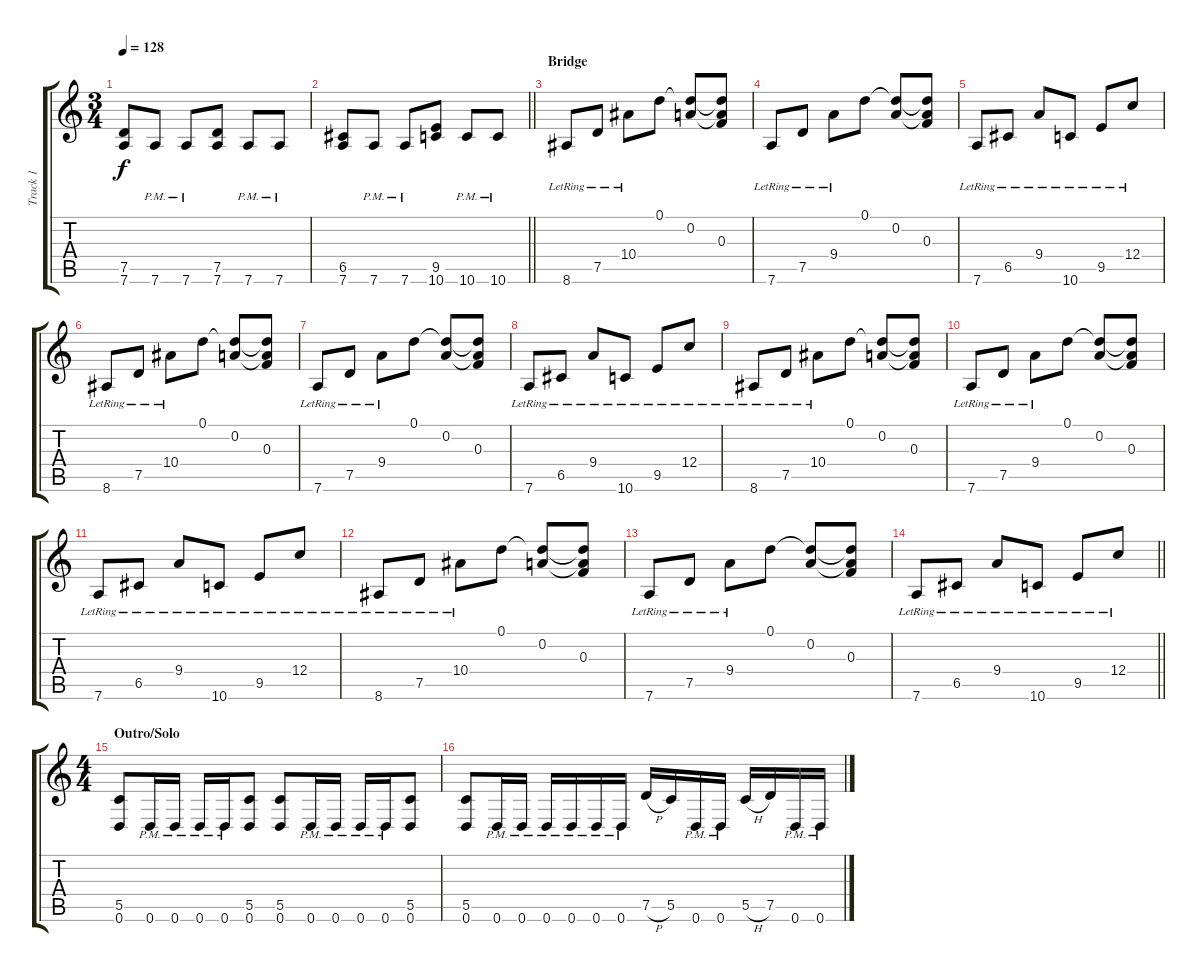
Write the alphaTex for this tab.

\track ("Track 1" "Track 1") {instrument distortionguitar}
\staff {score tabs}
\tuning (D4 A3 F3 C3 G2 D2) {hide}
\ts (3 4)
\tempo 128
\clef g2
\ks c
(7.5 7.6).8{dy f} 7.6{pm}.8 7.6{pm}.8 (7.5 7.6).8 7.6{pm}.8 7.6{pm}.8 |
\barLineRight lightlight
(6.5 7.6).8 7.6{pm}.8 7.6{pm}.8 (9.5 10.6).8 10.6{pm}.8 10.6{pm}.8 |
\section ("" "Bridge")
8.6{lr}.8 7.5{lr}.8 10.4{lr}.8 0.1.8 (0.1{t} 0.2).8 (0.1{t} 0.2{t} 0.3).8 |
7.6{lr}.8 7.5{lr}.8 9.4{lr}.8 0.1.8 (0.1{t} 0.2).8 (0.1{t} 0.2{t} 0.3).8 |
7.6{lr}.8 6.5{lr}.8 9.4{lr}.8 10.6{lr}.8 9.5{lr}.8 12.4{lr}.8 |
8.6{lr}.8 7.5{lr}.8 10.4{lr}.8 0.1.8 (0.1{t} 0.2).8 (0.1{t} 0.2{t} 0.3).8 |
7.6{lr}.8 7.5{lr}.8 9.4{lr}.8 0.1.8 (0.1{t} 0.2).8 (0.1{t} 0.2{t} 0.3).8 |
7.6{lr}.8 6.5{lr}.8 9.4{lr}.8 10.6{lr}.8 9.5{lr}.8 12.4{lr}.8 |
8.6{lr}.8 7.5{lr}.8 10.4{lr}.8 0.1.8 (0.1{t} 0.2).8 (0.1{t} 0.2{t} 0.3).8 |
7.6{lr}.8 7.5{lr}.8 9.4{lr}.8 0.1.8 (0.1{t} 0.2).8 (0.1{t} 0.2{t} 0.3).8 |
7.6{lr}.8 6.5{lr}.8 9.4{lr}.8 10.6{lr}.8 9.5{lr}.8 12.4{lr}.8 |
8.6{lr}.8 7.5{lr}.8 10.4{lr}.8 0.1.8 (0.1{t} 0.2).8 (0.1{t} 0.2{t} 0.3).8 |
7.6{lr}.8 7.5{lr}.8 9.4{lr}.8 0.1.8 (0.1{t} 0.2).8 (0.1{t} 0.2{t} 0.3).8 |
\barLineRight lightlight
7.6{lr}.8 6.5{lr}.8 9.4{lr}.8 10.6{lr}.8 9.5{lr}.8 12.4{lr}.8 |
\ts (4 4)
\section ("" "Outro/Solo")
(5.5 0.6).8 0.6{pm}.16 0.6{pm}.16 0.6{pm}.16 0.6{pm}.16 (5.5 0.6).8 (5.5 0.6).8 0.6{pm}.16 0.6{pm}.16 0.6{pm}.16 0.6{pm}.16 (5.5 0.6).8 |
(5.5 0.6).8 0.6{pm}.16 0.6{pm}.16 0.6{pm}.16 0.6{pm}.16 0.6{pm}.16 0.6{pm}.16 7.5{h}.16 5.5.16 0.6{pm}.16 0.6{pm}.16 5.5{h}.16 7.5.16 0.6{pm}.16 0.6{pm}.16
